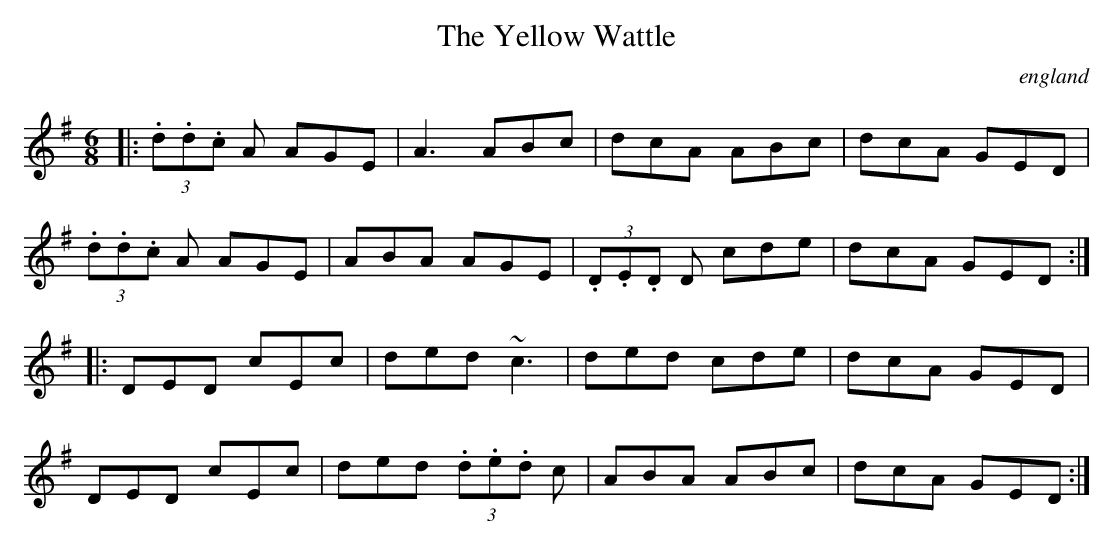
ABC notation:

X:1
T:Yellow Wattle, The
O:england
M:6/8
L:1/8
K:G
|:(3.d.d.c A AGE|A3 ABc|dcA ABc|dcA GED|
(3.d.d.c A AGE|ABA AGE|(3.D.E.D D cde|dcA GED:|
|:DED cEc|ded ~c3|ded cde|dcA GED|
DED cEc|ded (3.d.e.d c|ABA ABc|dcA GED:|
